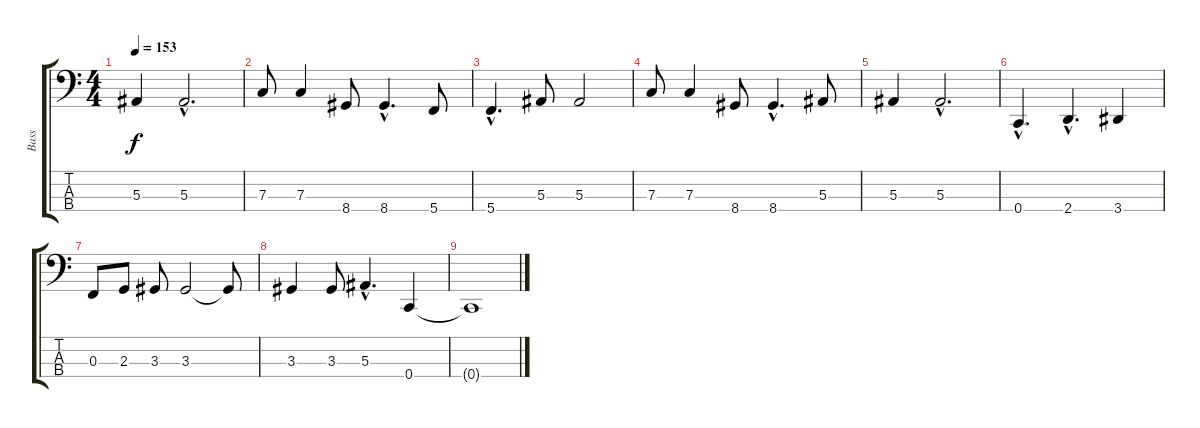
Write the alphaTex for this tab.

\track ("Bass" "Bass") {instrument slapbass1}
\staff {score tabs}
\tuning (Eb2 Bb1 F1 C1) {hide}
\ts (4 4)
\tempo 153
\clef f4
\ks c
5.3.4{dy f} 5.3{hac}.2{d} |
7.3.8 7.3.4 8.4.8 8.4{hac}.4{d} 5.4.8 |
5.4{hac}.4{d} 5.3.8 5.3.2 |
7.3.8 7.3.4 8.4.8 8.4{hac}.4{d} 5.3.8 |
5.3.4 5.3{hac}.2{d} |
0.4{hac}.4{d} 2.4{hac}.4{d} 3.4.4 |
0.3.8 2.3.8 3.3.8 3.3.2 3.3{t}.8 |
3.3.4 3.3.8 5.3{hac}.4{d} 0.4.4 |
0.4{t}.1
